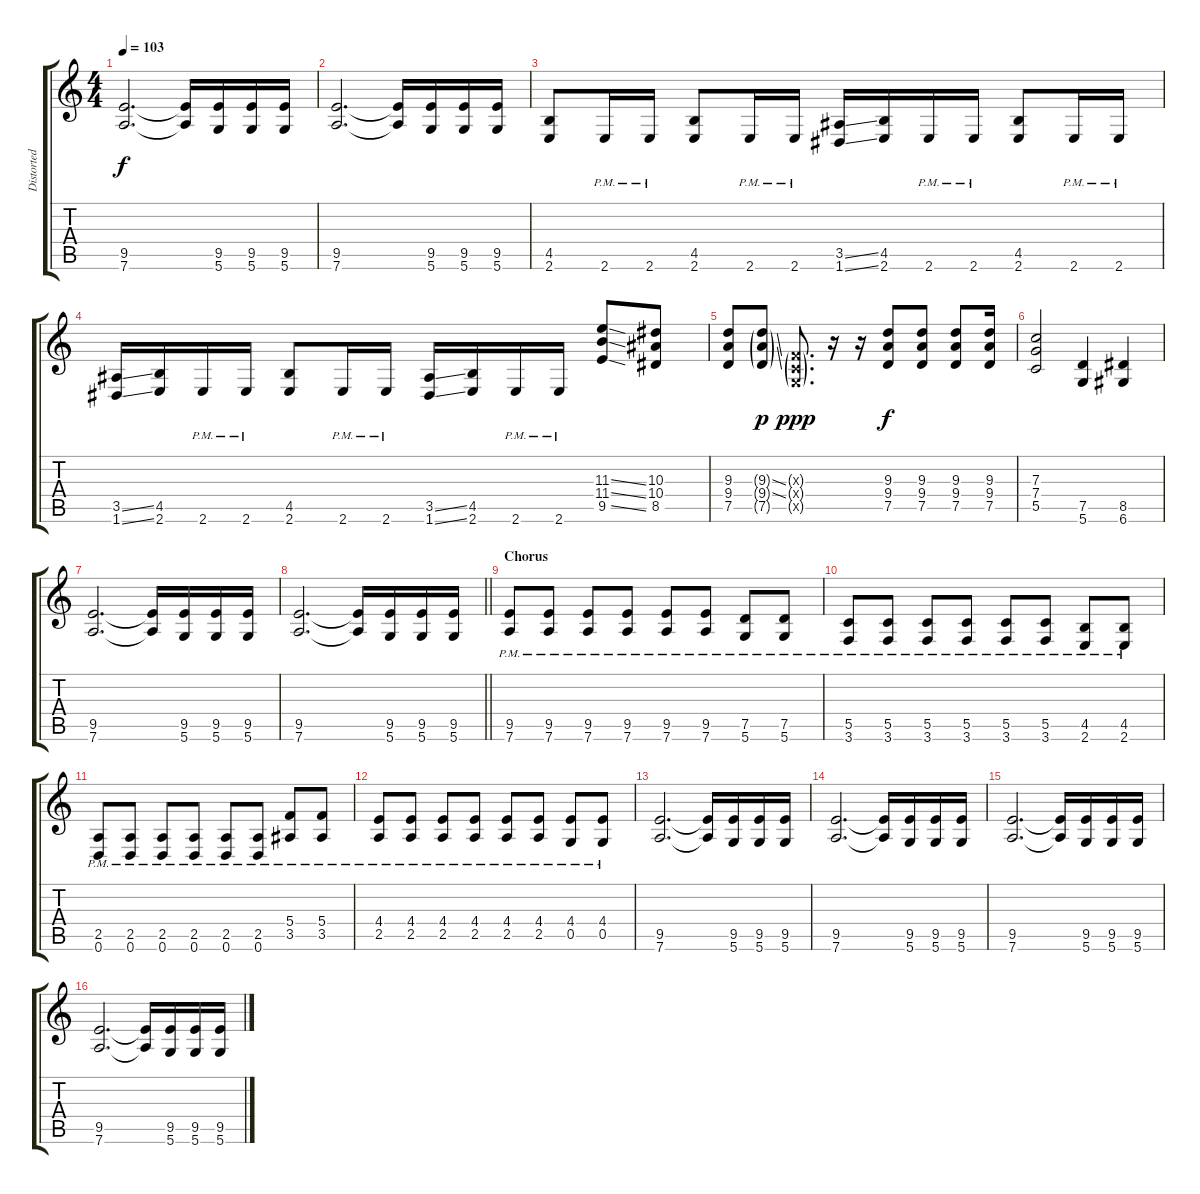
\track ("Distorted Rhythm Guitar (R)" "Distorted ") {instrument distortionguitar}
\staff {score tabs}
\tuning (D4 A3 F3 C3 G2 D2) {hide}
\ts (4 4)
\tempo 103
\clef g2
\ks c
(9.5 7.6).2{d dy f} (9.5{t} 7.6{t}).16 (9.5 5.6).16 (9.5 5.6).16 (9.5 5.6).16 |
(9.5 7.6).2{d} (9.5{t} 7.6{t}).16 (9.5 5.6).16 (9.5 5.6).16 (9.5 5.6).16 |
(4.5 2.6).8 2.6{pm}.16 2.6{pm}.16 (4.5 2.6).8 2.6{pm}.16 2.6{pm}.16 (3.5{ss} 1.6{ss}).16 (4.5 2.6).16 2.6{pm}.16 2.6{pm}.16 (4.5 2.6).8 2.6{pm}.16 2.6{pm}.16 |
(3.5{ss} 1.6{ss}).16 (4.5 2.6).16 2.6{pm}.16 2.6{pm}.16 (4.5 2.6).8 2.6{pm}.16 2.6{pm}.16 (3.5{ss} 1.6{ss}).16 (4.5 2.6).16 2.6{pm}.16 2.6{pm}.16 (11.3{ss} 11.4{ss} 9.5{ss}).8 (10.3 10.4 8.5).8 |
(9.3 9.4 7.5).8 (9.3{ss g} 9.4{ss g} 7.5{g}).8{dy p} (0.3{g x} 0.4{g x} 0.5{g x}).8{d dy ppp} r.16 r.16 (9.3 9.4 7.5).8{dy f} (9.3 9.4 7.5).8 (9.3 9.4 7.5).8 (9.3 9.4 7.5).16 |
(7.3 7.4 5.5).2 (7.5 5.6).4 (8.5 6.6).4 |
(9.5 7.6).2{d} (9.5{t} 7.6{t}).16 (9.5 5.6).16 (9.5 5.6).16 (9.5 5.6).16 |
\barLineRight lightlight
(9.5 7.6).2{d} (9.5{t} 7.6{t}).16 (9.5 5.6).16 (9.5 5.6).16 (9.5 5.6).16 |
\section ("" "Chorus")
(9.5{pm} 7.6{pm}).8 (9.5{pm} 7.6{pm}).8 (9.5{pm} 7.6{pm}).8 (9.5{pm} 7.6{pm}).8 (9.5{pm} 7.6{pm}).8 (9.5{pm} 7.6{pm}).8 (7.5{pm} 5.6{pm}).8 (7.5{pm} 5.6{pm}).8 |
(5.5{pm} 3.6{pm}).8 (5.5{pm} 3.6{pm}).8 (5.5{pm} 3.6{pm}).8 (5.5{pm} 3.6{pm}).8 (5.5{pm} 3.6{pm}).8 (5.5{pm} 3.6{pm}).8 (4.5{pm} 2.6{pm}).8 (4.5{pm} 2.6{pm}).8 |
(2.5{pm} 0.6{pm}).8 (2.5{pm} 0.6{pm}).8 (2.5{pm} 0.6{pm}).8 (2.5{pm} 0.6{pm}).8 (2.5{pm} 0.6{pm}).8 (2.5{pm} 0.6{pm}).8 (5.4{pm} 3.5{pm}).8 (5.4{pm} 3.5{pm}).8 |
(4.4{pm} 2.5{pm}).8 (4.4{pm} 2.5{pm}).8 (4.4{pm} 2.5{pm}).8 (4.4{pm} 2.5{pm}).8 (4.4{pm} 2.5{pm}).8 (4.4{pm} 2.5{pm}).8 (4.4{pm} 0.5{pm}).8 (4.4{pm} 0.5{pm}).8 |
(9.5 7.6).2{d} (9.5{t} 7.6{t}).16 (9.5 5.6).16 (9.5 5.6).16 (9.5 5.6).16 |
(9.5 7.6).2{d} (9.5{t} 7.6{t}).16 (9.5 5.6).16 (9.5 5.6).16 (9.5 5.6).16 |
(9.5 7.6).2{d} (9.5{t} 7.6{t}).16 (9.5 5.6).16 (9.5 5.6).16 (9.5 5.6).16 |
(9.5 7.6).2{d} (9.5{t} 7.6{t}).16 (9.5 5.6).16 (9.5 5.6).16 (9.5 5.6).16
